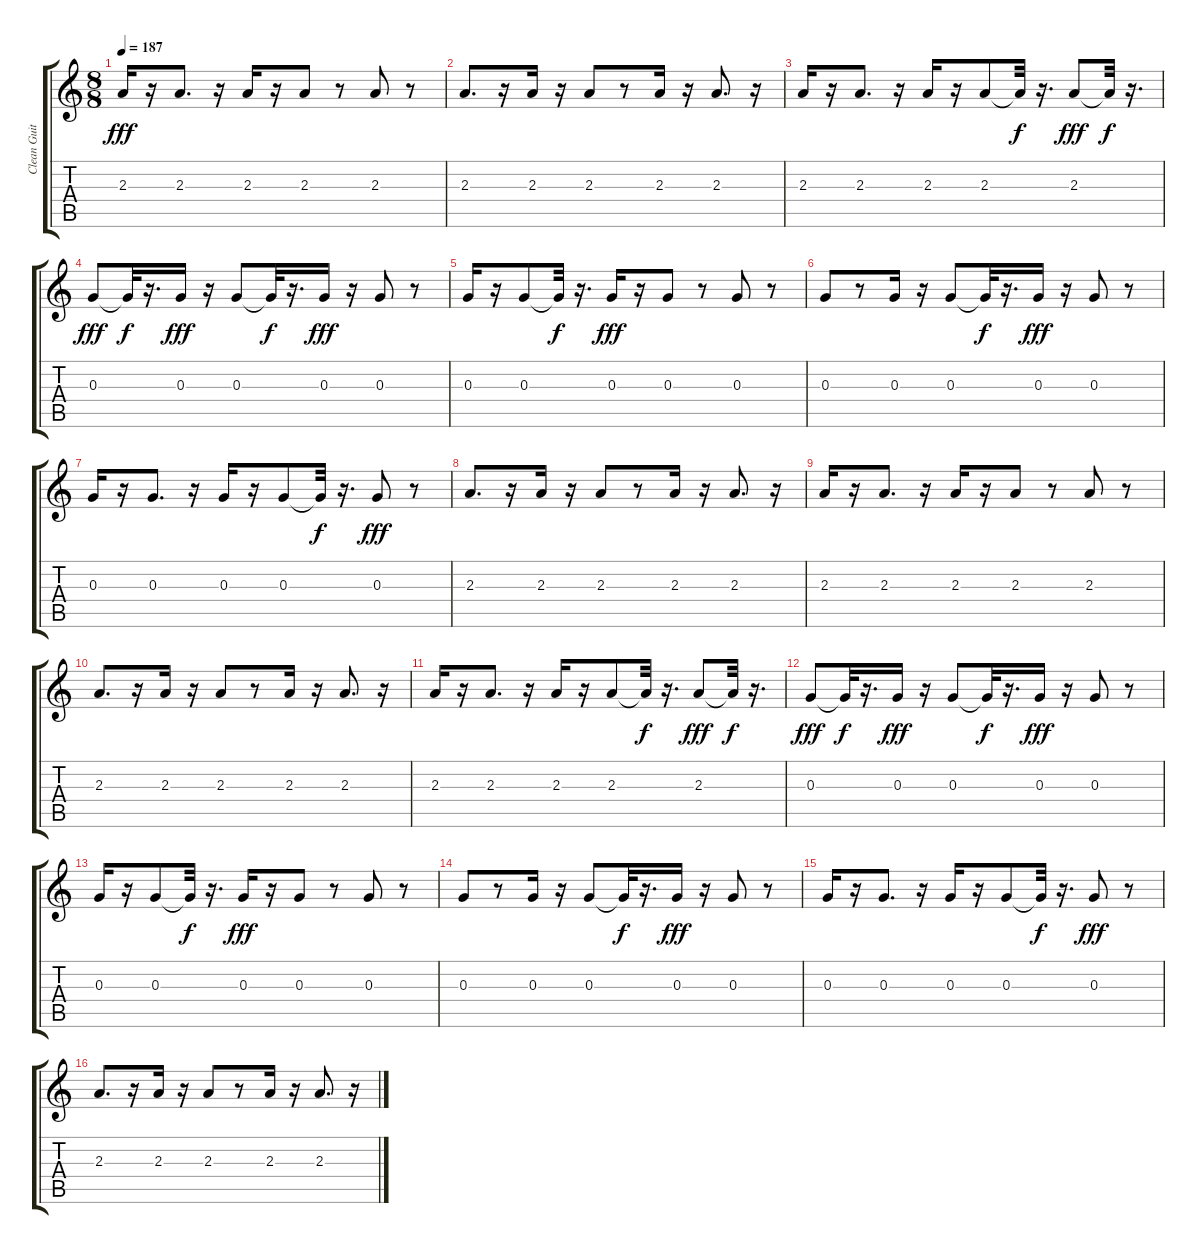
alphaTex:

\track ("Clean Guitar2" "Clean Guit") {instrument electricguitarmuted}
\staff {score tabs}
\tuning (E4 B3 G3 D3 A2 E2) {hide}
\ts (8 8)
\tempo 187
\clef g2
\ks c
2.3.16{dy fff} r.16 2.3.8{d} r.16 2.3.16 r.16 2.3.8 r.8 2.3.8 r.8 |
2.3.8{d} r.16 2.3.16 r.16 2.3.8 r.8 2.3.16 r.16 2.3.8{d} r.16 |
2.3.16 r.16 2.3.8{d} r.16 2.3.16 r.16 2.3.8 2.3{t}.32{dy f} r.16{d} 2.3.8{dy fff} 2.3{t}.32{dy f} r.16{d} |
0.3.8{dy fff} 0.3{t}.32{dy f} r.16{d} 0.3.16{dy fff} r.16 0.3.8 0.3{t}.32{dy f} r.16{d} 0.3.16{dy fff} r.16 0.3.8 r.8 |
0.3.16 r.16 0.3.8 0.3{t}.32{dy f} r.16{d} 0.3.16{dy fff} r.16 0.3.8 r.8 0.3.8 r.8 |
0.3.8 r.8 0.3.16 r.16 0.3.8 0.3{t}.32{dy f} r.16{d} 0.3.16{dy fff} r.16 0.3.8 r.8 |
0.3.16 r.16 0.3.8{d} r.16 0.3.16 r.16 0.3.8 0.3{t}.32{dy f} r.16{d} 0.3.8{dy fff} r.8 |
2.3.8{d} r.16 2.3.16 r.16 2.3.8 r.8 2.3.16 r.16 2.3.8{d} r.16 |
2.3.16 r.16 2.3.8{d} r.16 2.3.16 r.16 2.3.8 r.8 2.3.8 r.8 |
2.3.8{d} r.16 2.3.16 r.16 2.3.8 r.8 2.3.16 r.16 2.3.8{d} r.16 |
2.3.16 r.16 2.3.8{d} r.16 2.3.16 r.16 2.3.8 2.3{t}.32{dy f} r.16{d} 2.3.8{dy fff} 2.3{t}.32{dy f} r.16{d} |
0.3.8{dy fff} 0.3{t}.32{dy f} r.16{d} 0.3.16{dy fff} r.16 0.3.8 0.3{t}.32{dy f} r.16{d} 0.3.16{dy fff} r.16 0.3.8 r.8 |
0.3.16 r.16 0.3.8 0.3{t}.32{dy f} r.16{d} 0.3.16{dy fff} r.16 0.3.8 r.8 0.3.8 r.8 |
0.3.8 r.8 0.3.16 r.16 0.3.8 0.3{t}.32{dy f} r.16{d} 0.3.16{dy fff} r.16 0.3.8 r.8 |
0.3.16 r.16 0.3.8{d} r.16 0.3.16 r.16 0.3.8 0.3{t}.32{dy f} r.16{d} 0.3.8{dy fff} r.8 |
2.3.8{d} r.16 2.3.16 r.16 2.3.8 r.8 2.3.16 r.16 2.3.8{d} r.16
